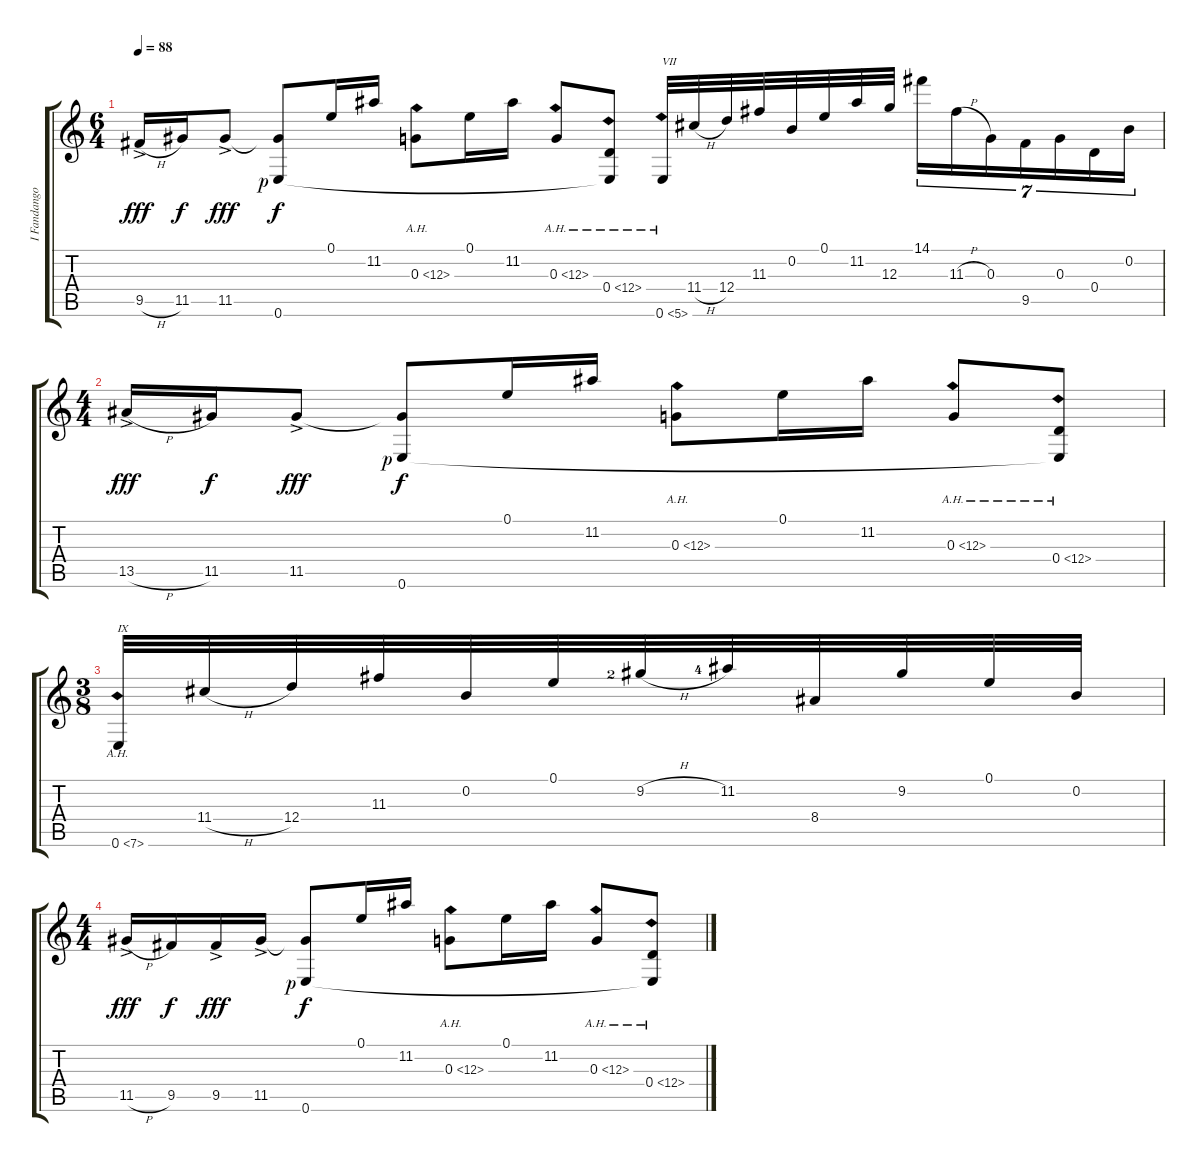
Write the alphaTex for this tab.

\track ("I Fandangos Y Boleros" "I Fandango") {instrument acousticguitarnylon}
\staff {score tabs}
\tuning (E4 B3 G3 D3 A2 E2) {hide}
\ts (6 4)
\tempo 88
\clef g2
\ks c
9.5{h ac}.16{dy fff} 11.5.16{dy f} 11.5{ac}.8{dy fff} (11.5{t} 0.6{rf 1}).8{dy f} 0.1.16 11.2.16 0.3{ah 12}.8 0.1.16 11.2.16 0.3{ah 12}.8 (0.4{ah 12} 0.6{t}).8 0.6{ah 5}.32{txt "VII"} 11.4{h}.32 12.4.32 11.3.32 0.2.32 0.1.32 11.2.32 12.3.32 14.1.16{tu (7 4)} 11.3{h}.16{tu (7 4)} 0.3.16{tu (7 4)} 9.5.16{tu (7 4)} 0.3.16{tu (7 4)} 0.4.16{tu (7 4)} 0.2.16{tu (7 4)} |
\ts (4 4)
13.5{h ac}.16{dy fff} 11.5.16{dy f} 11.5{ac}.8{dy fff} (11.5{t} 0.6{rf 1}).8{dy f} 0.1.16 11.2.16 0.3{ah 12}.8 0.1.16 11.2.16 0.3{ah 12}.8 (0.4{ah 12} 0.6{t}).8 |
\ts (3 8)
0.6{ah 7}.32{txt "IX"} 11.4{h}.32 12.4.32 11.3.32 0.2.32 0.1.32 9.2{h lf 3}.32 11.2{lf 5}.32 8.4.32 9.2.32 0.1.32 0.2.32 |
\ts (4 4)
11.5{h ac}.16{dy fff} 9.5.16{dy f} 9.5{ac}.16{dy fff} 11.5{ac}.16 (11.5{t} 0.6{rf 1}).8{dy f} 0.1.16 11.2.16 0.3{ah 12}.8 0.1.16 11.2.16 0.3{ah 12}.8 (0.4{ah 12} 0.6{t}).8
